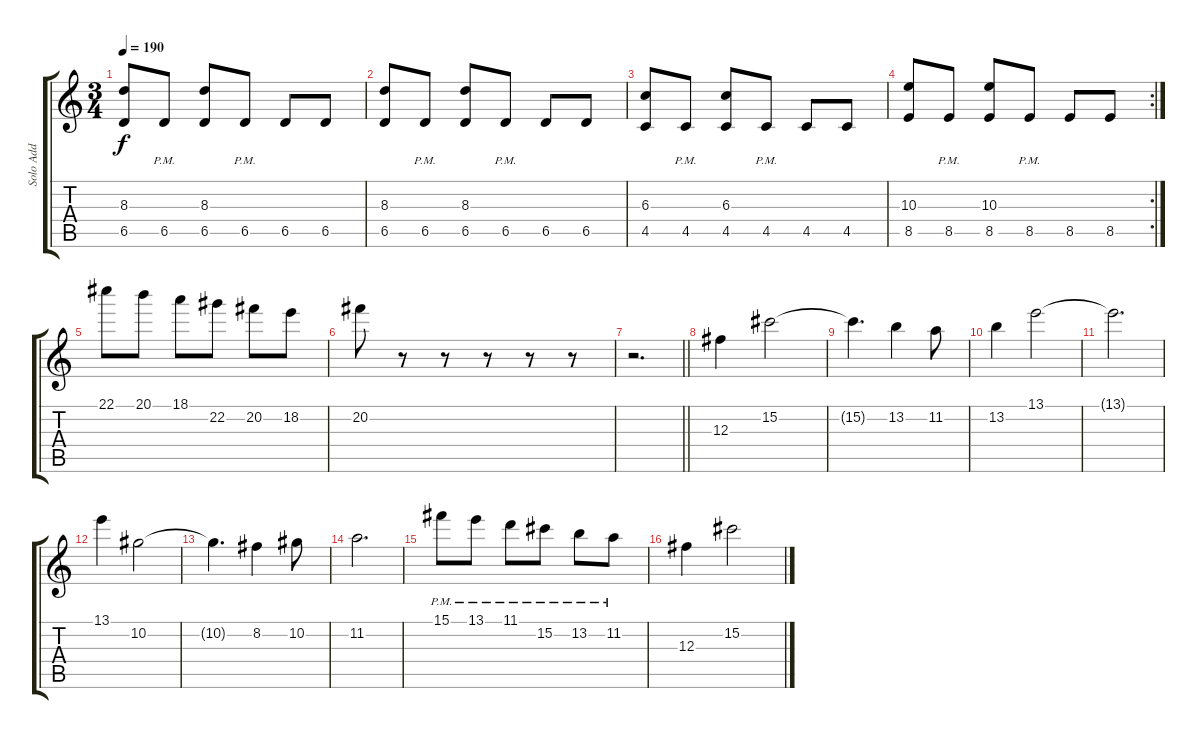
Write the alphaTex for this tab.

\track ("Solo Add" "Solo Add") {instrument distortionguitar}
\staff {score tabs}
\tuning (Eb4 Bb3 Gb3 Db3 Ab2 Eb2) {hide}
\ts (3 4)
\tempo 190
\clef g2
\ks c
(8.3 6.5).8{dy f} 6.5{pm}.8 (8.3 6.5).8 6.5{pm}.8 6.5.8 6.5.8 |
(8.3 6.5).8 6.5{pm}.8 (8.3 6.5).8 6.5{pm}.8 6.5.8 6.5.8 |
(6.3 4.5).8 4.5{pm}.8 (6.3 4.5).8 4.5{pm}.8 4.5.8 4.5.8 |
\rc 2
(10.3 8.5).8 8.5{pm}.8 (10.3 8.5).8 8.5{pm}.8 8.5.8 8.5.8 |
22.1.8 20.1.8 18.1.8 22.2.8 20.2.8 18.2.8 |
20.2.8 r.8 r.8 r.8 r.8 r.8 |
\barLineRight lightlight
r.2{d} |
12.3.4 15.2.2 |
15.2{t}.4{d} 13.2.4 11.2.8 |
13.2.4 13.1.2 |
13.1{t}.2{d} |
13.1.4 10.2.2 |
10.2{t}.4{d} 8.2.4 10.2.8 |
11.2.2{d} |
15.1{pm}.8 13.1{pm}.8 11.1{pm}.8 15.2{pm}.8 13.2{pm}.8 11.2{pm}.8 |
12.3.4 15.2.2
